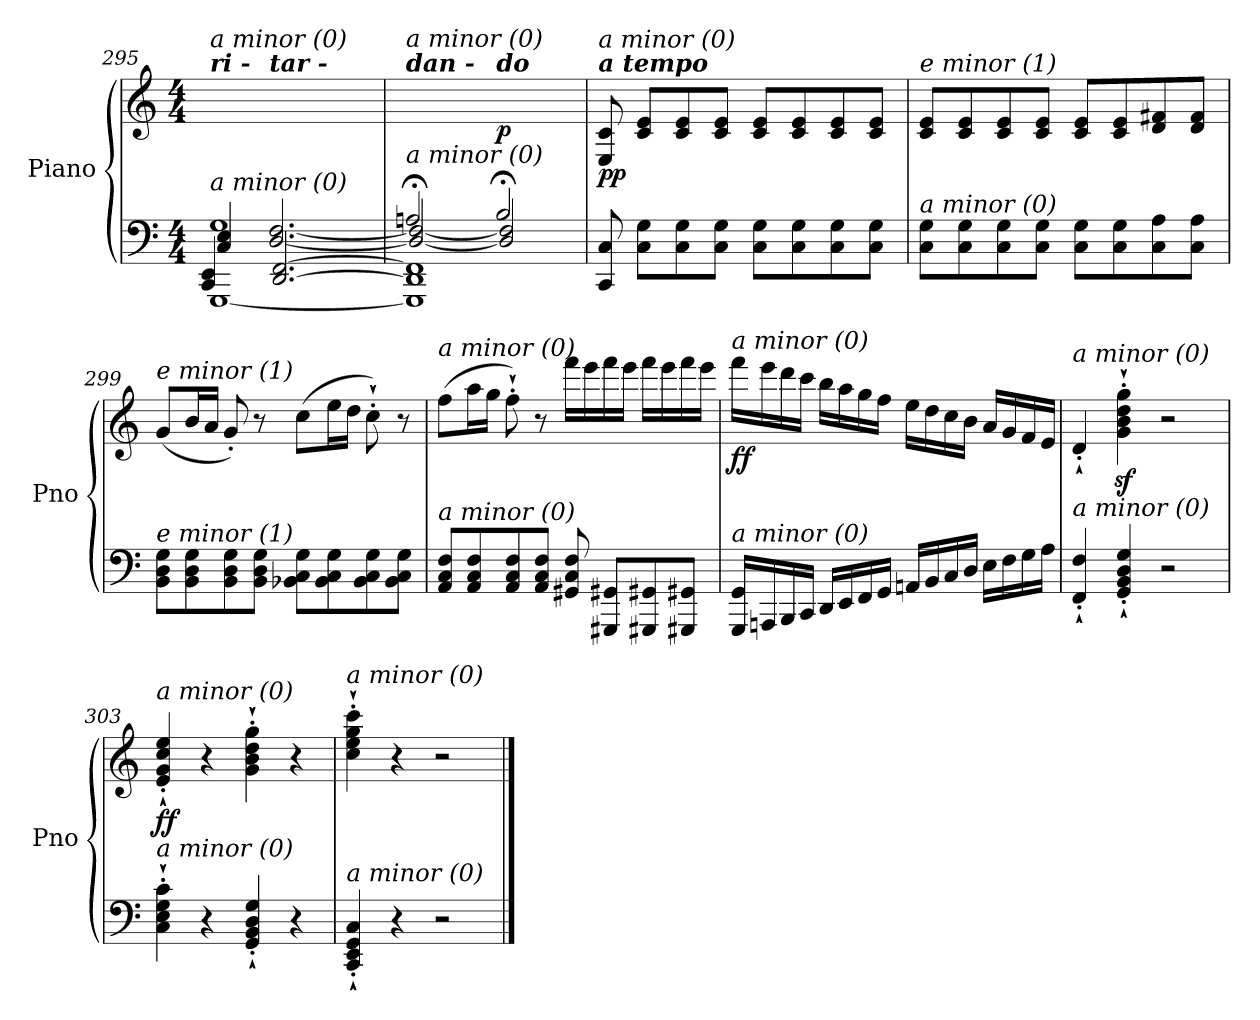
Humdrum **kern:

**kern	**kern	**dynam
*part1	*part1	*part1
*staff2	*staff1	*staff1/2
*I"Piano	*	*
*I'Pno	*	*
!!LO:LB:g=z
*clefF4	*clefG2	*
*k[]	*k[]	*
*M4/4	*M4/4	*
=295	=295	=295
*^	*	*
*	*^	*	*
*	*	*^	*	*
!	!	!	!	!LO:TX:a:Bi:t=ri -	!
!	!	!	!	!LO:TX:i:t=a minor (0)	!
!LO:TX:i:t=a minor (0)	!	!	!	!	!
!	!	!	!	!	!LO:DY:a=2
1G	4C/ 4E/	4CC/ 4EE/	[1GGG	4ryy	other-dynamics
!	!	!	!	!LO:TX:a:Bi:t=tar -	!
.	[2.D/ [2.F/	[2.DD/ [2.FF/	.	2.ryy	.
=296	=296	=296	=296	=296	=296
!	!	!	!	!LO:TX:a:Bi:t=dan -	!
!	!	!	!	!LO:TX:i:t=a minor (0)	!
!LO:TX:i:t=a minor (0)	!	!	!	!	!
2An/	2D/_ 2F/_	1DD] 1FF]	1GGG;]	2ryy	.
!	!	!	!	!LO:TX:a:Bi:t=do	!
!	!	!	!	!	!LO:DY:b
2B;</	2D/] 2F/]	.	.	2ryy	p
*	*v	*v	*v	*	*
=297	=297	=297	=297
!	!	!LO:TX:a:Bi:t=a tempo	!
!	!	!LO:TX:i:t=a minor (0)	!
!LO:TX:i:t=a minor (0)	!	!	!
!	!	!	!LO:DY:b
*v	*v	*	*
8CC/ 8C/	8E/ 8c/	pp
8C\ 8G\L	8c/ 8e/L	.
8C\ 8G\	8c/ 8e/	.
8C\ 8G\J	8c/ 8e/J	.
8C\ 8G\L	8c/ 8e/L	.
8C\ 8G\	8c/ 8e/	.
8C\ 8G\	8c/ 8e/	.
8C\ 8G\J	8c/ 8e/J	.
=298	=298	=298
!	!LO:TX:i:t=e minor (1)	!
!LO:TX:i:t=a minor (0)	!	!
8C\ 8G\L	8c/ 8e/L	.
8C\ 8G\	8c/ 8e/	.
8C\ 8G\	8c/ 8e/	.
8C\ 8G\J	8c/ 8e/J	.
8C\ 8G\L	8c/ 8e/L	.
8C\ 8G\	8c/ 8e/	.
8C\ 8A\	8d/ 8f#X/	.
8C\ 8A\J	8d/ 8f#/J	.
=299	=299	=299
!	!LO:TX:i:t=e minor (1)	!
!LO:TX:i:t=e minor (1)	!	!
!	!	!LO:DY:b
8BB\ 8D\ 8G\L	(8g/L	other-dynamics
8BB\ 8D\ 8G\	16b/L	.
.	16a/JJ	.
8BB\ 8D\ 8G\	8g'/)	.
8BB\ 8D\ 8G\J	8r	.
8BB-X\ 8C\ 8G\L	(8cc\L	.
8BB-\ 8C\ 8G\	16ee\L	.
.	16dd\JJ	.
8BB-\ 8C\ 8G\	8cc`'\)	.
8BB-\ 8C\ 8G\J	8r	.
!!LO:PB:g=z
=300	=300	=300
!	!LO:TX:i:t=a minor (0)	!
!LO:TX:i:t=a minor (0)	!	!
8AA/ 8C/ 8F/L	(8ff\L	.
8AA/ 8C/ 8F/	16aa\L	.
.	16gg\JJ	.
8AA/ 8C/ 8F/	8ff`'\)	.
8AA/ 8C/ 8F/J	8r	.
8GG#Xi/ 8C/ 8F/	16fff\LL	.
.	16eee\	.
8GGG#Xi/ 8GG#Xi/L	16fff\	.
.	16eee\JJ	.
8GGG#Xi/ 8GG#Xi/	16fff\LL	.
.	16eee\	.
8GGG#Xi/ 8GG#Xi/J	16fff\	.
.	16eee\JJ	.
=301	=301	=301
!	!LO:TX:i:t=a minor (0)	!
!LO:TX:i:t=a minor (0)	!	!
!	!	!LO:DY:b
16GGG/ 16GG/LL	16fff\LL	ff
16AAAn/	16eee\	.
16BBB/	16ddd\	.
16CC/JJ	16ccc\JJ	.
16DD/LL	16bb\LL	.
16EE/	16aa\	.
16FF/	16gg\	.
16GG/JJ	16ff\JJ	.
16AAn/LL	16ee\LL	.
16BB/	16dd\	.
16C/	16cc\	.
16D/JJ	16b\JJ	.
16E\LL	16a/LL	.
16F\	16g/	.
16G\	16f/	.
16A\JJ	16e/JJ	.
=302	=302	=302
!	!LO:TX:i:t=a minor (0)	!
!LO:TX:i:t=a minor (0)	!	!
4FF/`' 4F/`'	4d'`/	.
4GG/`' 4BB/`' 4D/`' 4G/`'	4g\z<`' 4b\z<`' 4dd\z<`' 4gg\z<`'	.
2r	2r	.
=303	=303	=303
!	!LO:TX:i:t=a minor (0)	!
!LO:TX:i:t=a minor (0)	!	!
!	!	!LO:DY:b
4C\`' 4E\`' 4G\`' 4c\`'	4e/'` 4g/'` 4cc/'` 4ee/'`	ff
4r	4r	.
4GG/`' 4BB/`' 4D/`' 4G/`'	4g\`' 4b\`' 4dd\`' 4gg\`'	.
4r	4r	.
=304	=304	=304
!	!LO:TX:i:t=a minor (0)	!
!LO:TX:i:t=a minor (0)	!	!
4CC/`' 4EE/`' 4GG/`' 4C/`'	4cc\`' 4ee\`' 4gg\`' 4ccc\`'	.
4r	4r	.
2r	2r	.
==	==	==
*-	*-	*-
